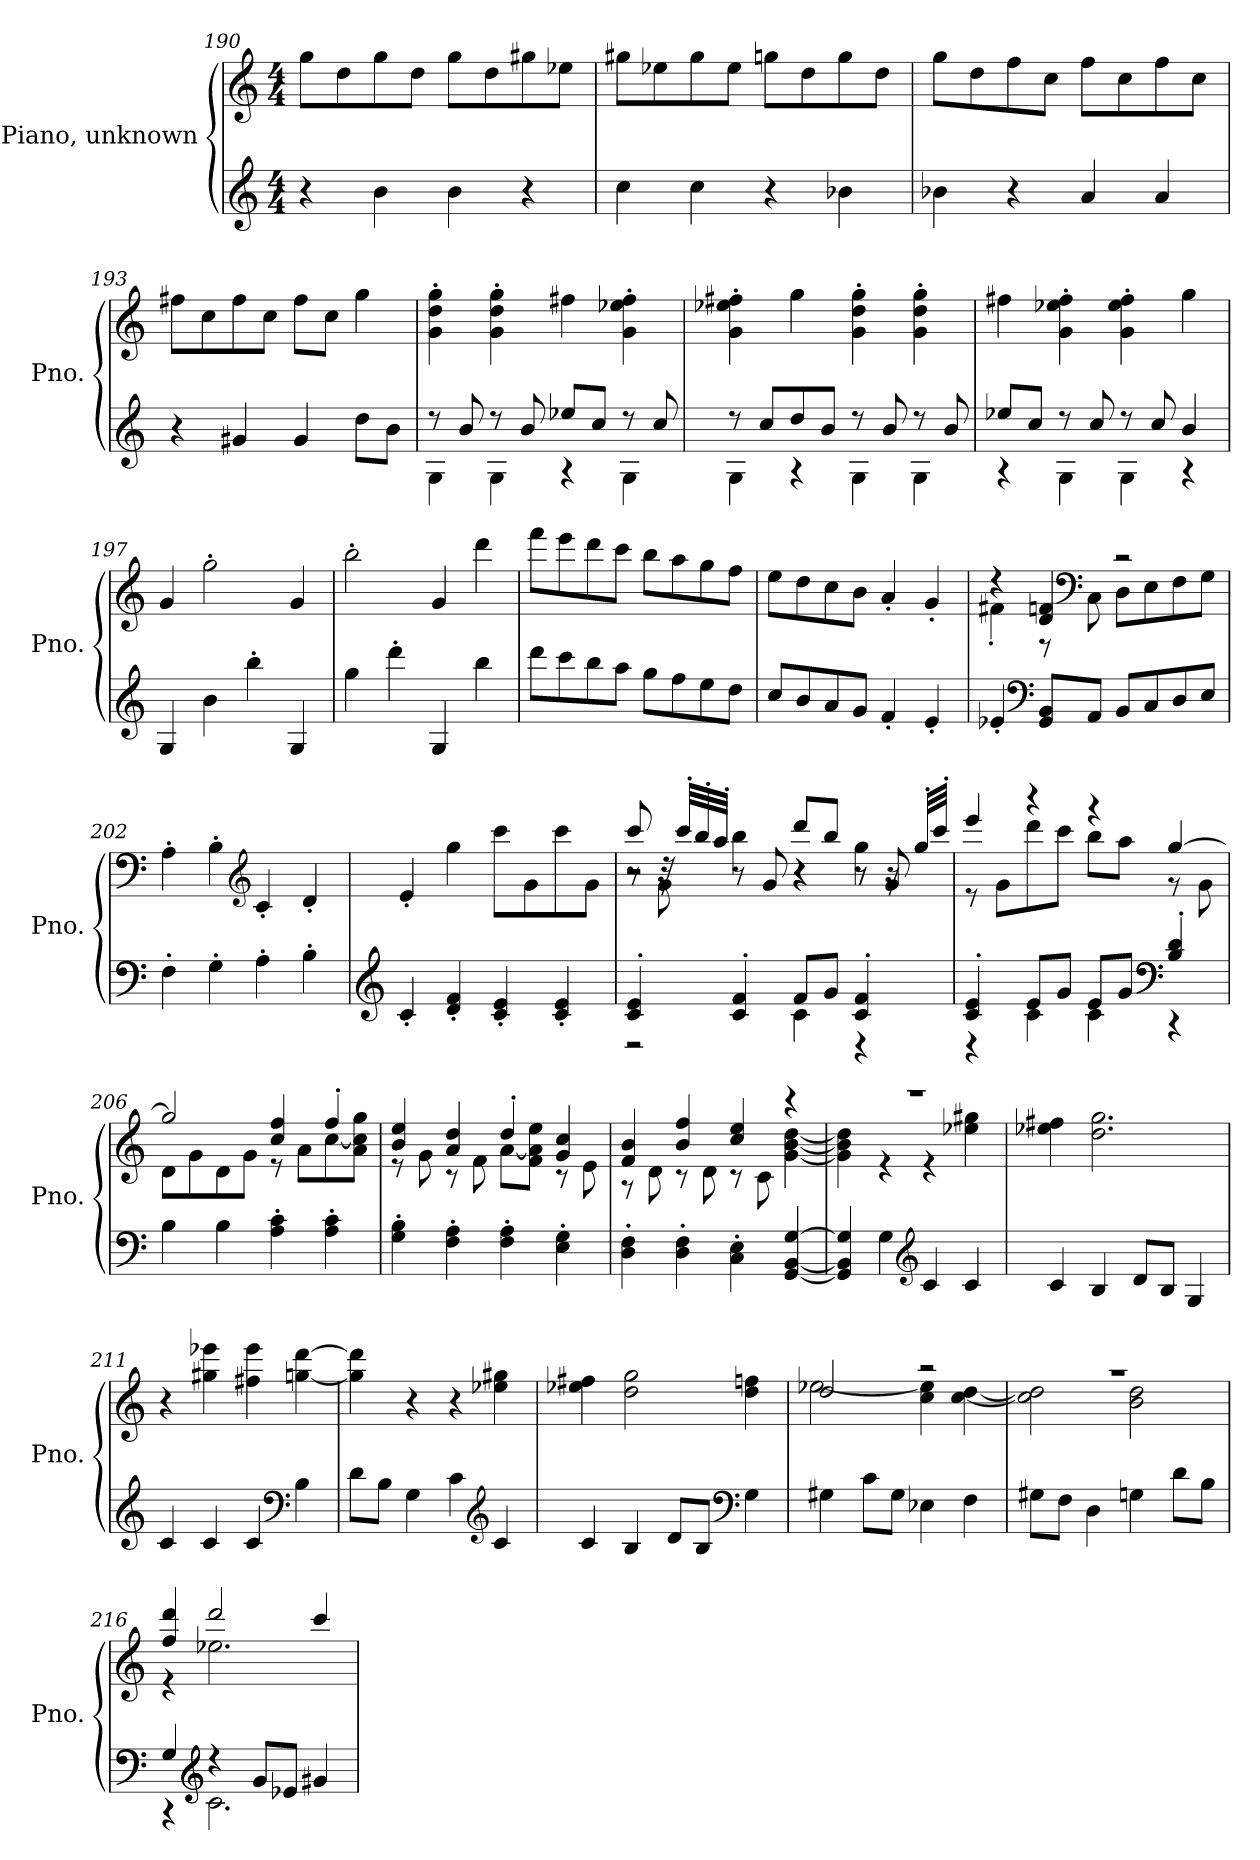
**kern	**kern
*part1	*part1
*staff2	*staff1
*I"Piano, unknown	*
*I'Pno.	*
*clefG2	*clefG2
*k[]	*k[]
*M4/4	*M4/4
=190	=190
4r	8gg\L
.	8dd\
4b\	8gg\
.	8dd\J
4b\	8gg\L
.	8dd\
4r	8gg#X\
.	8ee-X\J
=191	=191
4cc\	8gg#X\L
.	8ee-X\
4cc\	8gg#\
.	8ee-\J
4r	8ggn\L
.	8dd\
4b-X\	8gg\
.	8dd\J
!!LO:LB:g=z
=192	=192
4b-X\	8gg\L
.	8dd\
4r	8ff\
.	8cc\J
4a/	8ff\L
.	8cc\
4a/	8ff\
.	8cc\J
=193	=193
4r	8ff#X\L
.	8cc\
4g#X/	8ff#\
.	8cc\J
4g#/	8ff#\L
.	8cc\J
8dd\L	4gg\
8b\J	.
=194	=194
*^	*
8r	4G\	4g\' 4dd\' 4gg\'
8b/	.	.
8r	4G\	4g\' 4dd\' 4gg\'
8b/	.	.
8ee-X/L	4r	4ff#X\
8cc/J	.	.
8r	4G\	4g\' 4ee-X\' 4ff#\'
8cc/	.	.
=195	=195	=195
8r	4G\	4g\' 4ee-X\' 4ff#X\'
8cc/L	.	.
8dd/	4r	4gg\
8b/J	.	.
8r	4G\	4g\' 4dd\' 4gg\'
8b/	.	.
8r	4G\	4g\' 4dd\' 4gg\'
8b/	.	.
!!LO:LB:g=z
=196	=196	=196
8ee-X/L	4r	4ff#X\
8cc/J	.	.
8r	4G\	4g\' 4ee-X\' 4ff#\'
8cc/	.	.
8r	4G\	4g\' 4ee-\' 4ff#\'
8cc/	.	.
4b/	4r	4gg\
*v	*v	*
=197	=197
4G/	4g/
4b\	2gg'\
4bb'\	.
4G/	4g/
=198	=198
4gg\	2bb'\
4ddd'\	.
4G/	4g/
4bb\	4ddd\
=199	=199
8ddd\L	8fff\L
8ccc\	8eee\
8bb\	8ddd\
8aa\J	8ccc\J
8gg\L	8bb\L
8ff\	8aa\
8ee\	8gg\
8dd\J	8ff\J
=200	=200
8cc/L	8ee\L
8b/	8dd\
8a/	8cc\
8g/J	8b\J
4f'/	4a'/
4e'/	4g'/
!!LO:PB:g=z
=201	=201
*	*^
4e-X'/	4r	4f#X'\
*clefF4	*	*
8GG/ 8BB/L	4d/ 4fn/	8r
*	*clefF4	*
8AA/J	.	8C\
8BB/L	2r	8D\L
8C/	.	8E\
8D/	.	8F\
8E/J	.	8G\J
*	*v	*v
=202	=202
4F'\	4A'\
4G'\	4B'\
*	*clefG2
4A'\	4c'/
4B'\	4d'/
=203	=203
*clefG2	*
4c'/	4e'/
4d/' 4f/'	4gg\
4c/' 4e/'	8ccc\L
.	8g\
4c/' 4e/'	8ccc\
.	8g\J
=204	=204
*^	*^
*	*	*	*^
4c/' 4e/'	2r	8ccc/	8r	2r
.	.	32r	8g\	.
.	.	32ccc'/LLL	.	.
.	.	32bb'/	.	.
.	.	32aa'/JJJ	.	.
4c/' 4f/'	.	8r	4bb\	.
.	.	8g/	.	.
8f/L	4c\	8ddd/L	4r	4r
8g/J	.	8bb/J	.	.
4c/' 4f/'	4r	8r	4gg\	8r
.	.	16r	.	8g/
.	.	32gg'/LLL	.	.
.	.	32ccc'/JJJ	.	.
*	*	*	*v	*v
!!LO:LB:g=z
=205	=205	=205	=205
4c/' 4e/'	4r	4eee/	8r
.	.	.	8g\L
8e/L	4c\	4r	8ddd\
8g/J	.	.	8ccc\J
8e/L	4c\	4r	8bb\L
8g/J	.	.	8aa\J
*clefF4	*	*	*
4B/' 4d/'	4r	[4gg/	8r
.	.	.	8g\
*v	*v	*	*
=206	=206	=206
4B\	2gg/]	8d\L
.	.	8g\
4B\	.	8d\
.	.	8g\J
4A\' 4c\'	4cc/ 4ff/	8r
.	.	8a\L
4A\' 4c\'	4ff'/	[8cc\
.	.	8a\ 8cc\] 8gg\J
=207	=207	=207
4G\' 4B\'	4b/ 4ee/	8r
.	.	8g\
4F\' 4A\'	4a/ 4dd/	8r
.	.	8f\
4F\' 4A\'	4dd'/	[8a\L
.	.	8f\ 8a\] 8ee\J
4E\' 4G\'	4g/ 4cc/	8r
.	.	8e\
=208	=208	=208
4D\' 4F\'	4f/ 4b/	8r
.	.	8d\
4D\' 4F\'	4b/ 4ff/	8r
.	.	8d\
4C\' 4E\'	4cc/ 4ee/	8r
.	.	8c\
[4GG/ [4BB/ [4G/	4r	[4g\ [4b\ [4dd\
=209	=209	=209
4GG/] 4BB/] 4G/]	1r	4g\] 4b\] 4dd\]
4G\	.	4r
*clefG2	*	*
4c/	.	4r
4c/	.	4ee-X\ 4gg#X\
*	*v	*v
!!LO:LB:g=z
=210	=210
4c/	4ee-X\ 4ff#X\
4B/	2.dd\ 2.gg\
8d/L	.
8B/J	.
4G/	.
=211	=211
4c/	4r
4c/	4gg#X\ 4eee-X\
4c/	4ff#X\ 4eee-\
*clefF4	*
4B\	[4ggn\ [4ddd\
=212	=212
8d\L	4gg\] 4ddd\]
8B\J	.
4G\	4r
4c\	4r
*clefG2	*
4c/	4ee-X\ 4gg#X\
=213	=213
4c/	4ee-X\ 4ff#X\
4B/	2dd\ 2gg\
8d/L	.
8B/J	.
*clefF4	*
4G\	4dd\ 4ffn\
=214	=214
*	*^
4G#X\	2dd/	[2ee-X\
8c\L	.	.
8G#\J	.	.
4E-X\	2r	4cc\ 4ee-\]
4F\	.	[4cc\ [4dd\
!!LO:LB:g=z	!!
=215	=215	=215
8G#X\L	1r	2cc\] 2dd\]
8F\J	.	.
4D\	.	.
4Gn\	.	2b\ 2dd\
8d\L	.	.
8B\J	.	.
=216	=216	=216
*^	*	*
4G/	4r	4ff/ 4ddd/	4r
*clefG2	*	*	*
4r	2.c\	2ddd/	2.ee-X\
8g/L	.	.	.
8e-X/J	.	.	.
4g#X/	.	4ccc/	.
*v	*v	*	*
*	*v	*v
=	=
*-	*-
